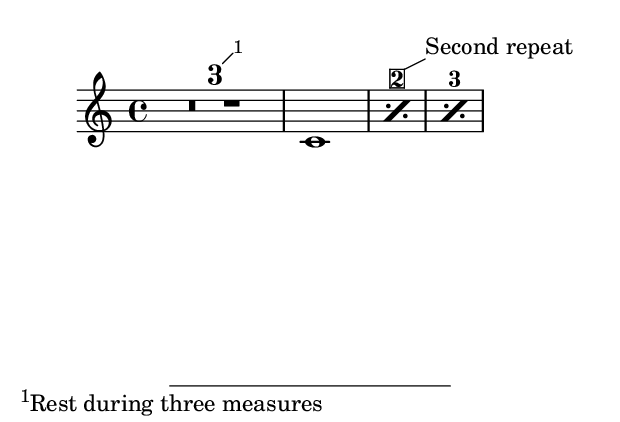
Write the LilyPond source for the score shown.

%% Generated by lilypond-book
%% Options: [exampleindent=10.16\mm,indent=0\mm,line-width=160\mm,paper-height=845.047\pt,paper-width=597.508\pt,papersize='(cons (* 597.508 pt) (* 845.047 pt))]
\include "lilypond-book-preamble.ly"


% ****************************************************************
% Start cut-&-pastable-section
% ****************************************************************

#(ly:set-option 'eps-box-padding 3.000000)



\paper {
  #(set-paper-size '(cons (* 597.508 pt) (* 845.047 pt)))
  indent = 0\mm
  line-width = 160\mm
  % offset the left padding, also add 1mm as lilypond creates cropped
  % images with a little space on the right
  line-width = #(- line-width (* mm  3.000000) (* mm 1))
}

\layout {
  
}




% ****************************************************************
% ly snippet:
% ****************************************************************
\sourcefilename "/lilypond-2.25.15/input/regression/footnote-balloon-on-counter.ly"
\sourcefileline 0
\version "2.23.6"

\header {
  texidoc = "Balloons and footnotes on multi-measure rest numbers and
percent repeat counters are correctly placed."
}

\book {
  \markup \vspace #1
  \paper {
    #(set-paper-size "a7landscape")
  }
  \new Score \with {
    \consists Balloon_engraver
    countPercentRepeats = ##t
  }
  \compressMMRests {
    \footnote #'(1 . 1) "Rest during three measures" MultiMeasureRestNumber
    R1*3
    \after 1 \balloonGrobText PercentRepeatCounter #'(2 . 1) "Second repeat"
    \repeat percent 3 { c'1 }
  }
}



% ****************************************************************
% end ly snippet
% ****************************************************************
